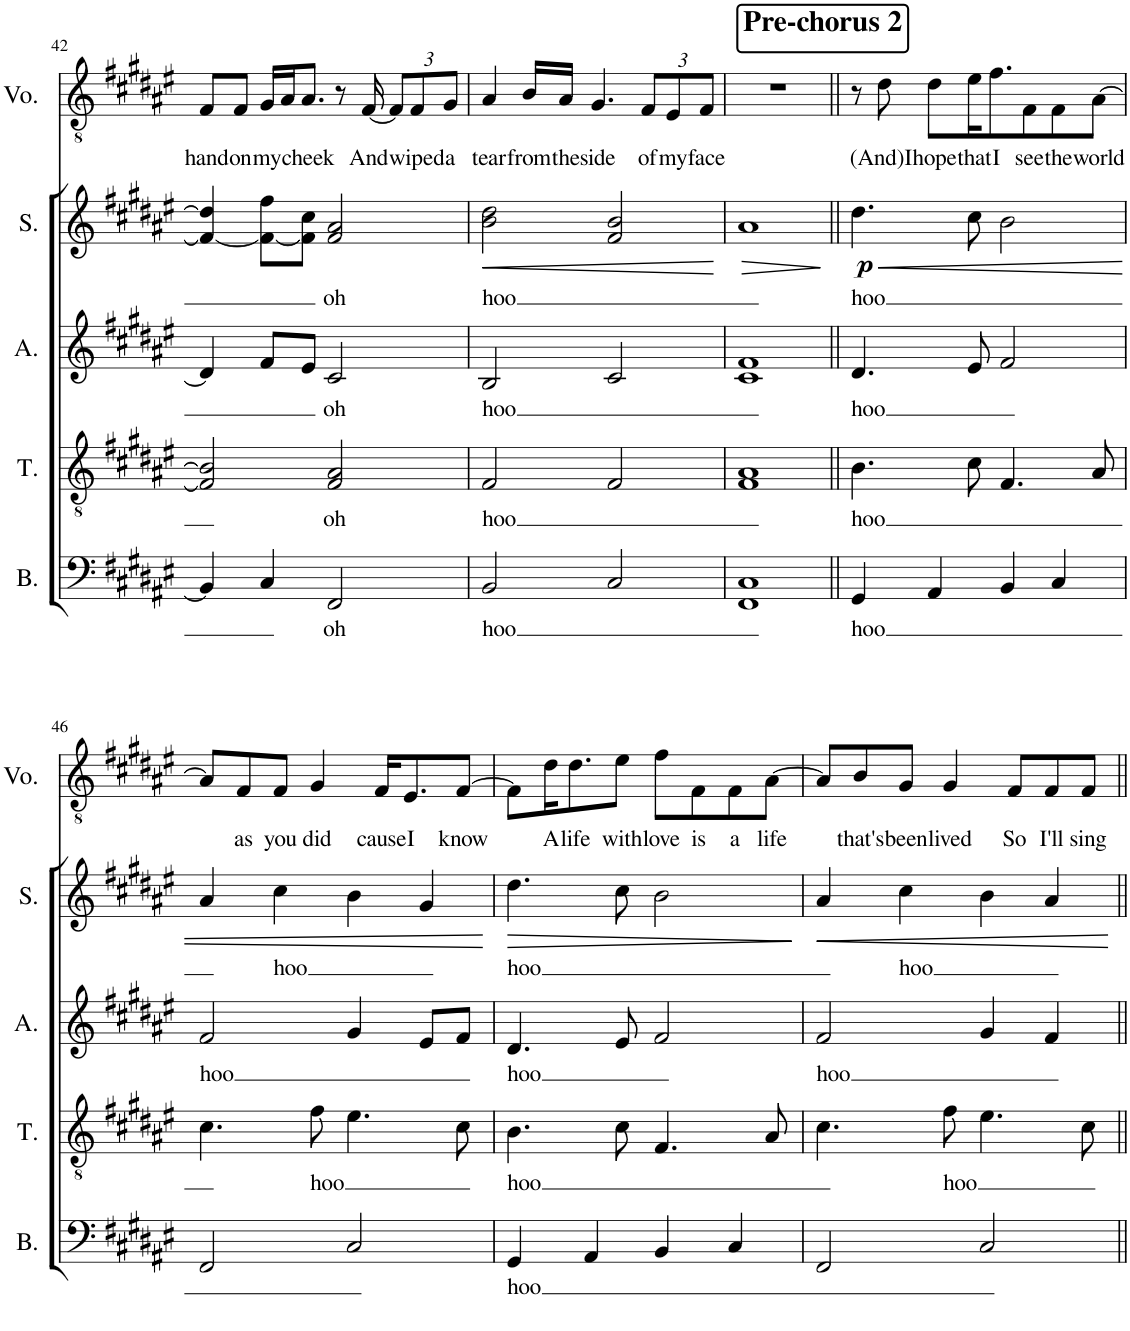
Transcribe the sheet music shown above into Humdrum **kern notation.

**kern	**text	**kern	**text	**kern	**text	**kern	**text	**dynam	**kern	**text	**text
*part5	*part5	*part4	*part4	*part3	*part3	*part2	*part2	*part2	*part1	*part1	*part1
*staff5	*staff5	*staff4	*staff4	*staff3	*staff3	*staff2	*staff2	*staff2	*staff1	*staff1	*staff1
*I"Bass	*	*I"Tenor	*	*I"Alto	*	*I"Soprano	*	*	*I"Voice	*	*
*I'B.	*	*I'T.	*	*I'A.	*	*I'S.	*	*	*I'Vo.	*	*
!!LO:PB:g=z
*clefF4	*	*clefGv2	*	*clefG2	*	*clefG2	*	*	*clefGv2	*	*
*k[f#c#g#d#a#e#]	*	*k[f#c#g#d#a#e#]	*	*k[f#c#g#d#a#e#]	*	*k[f#c#g#d#a#e#]	*	*	*k[f#c#g#d#a#e#]	*	*
*M4/4	*	*M4/4	*	*M4/4	*	*M4/4	*	*	*M4/4	*	*
=42	=42	=42	=42	=42	=42	=42	=42	=42	=42	=42	=42
!	!	!	!	!	!	!	!	!	!	!LO:LY:b	!
4BB/]	.	2F#/] 2B/]	.	4d#/]	.	4f#/_ 4dd#/]	.	.	8F#/L	hand	.
!	!	!	!	!	!	!	!	!	!	!LO:LY:b	!
.	.	.	.	.	.	.	.	.	8F#/J	on	.
!	!	!	!	!	!	!	!	!	!	!LO:LY:b	!
4C#/	.	.	.	8f#/L	.	8f#\_ 8ff#\L	.	.	16G#/LL	my	.
.	.	.	.	.	.	.	.	.	16A#/J	.	.
!	!	!	!	!	!	!	!	!	!	!LO:LY:b	!
.	.	.	.	8e#/J	.	8f#\] 8cc#\J	.	.	8.A#/J	cheek	.
!	!LO:LY:b	!	!LO:LY:b	!	!LO:LY:b	!	!LO:LY:b	!	!	!	!
2FF#/	oh	2F#/ 2A#/	oh	2c#/	oh	2f#/ 2a#/	oh	.	.	.	.
.	.	.	.	.	.	.	.	.	8r	.	.
!	!	!	!	!	!	!	!	!	!	!LO:LY:b	!
.	.	.	.	.	.	.	.	.	[16F#/	And	.
*	*	*	*	*	*	*	*	*	*Xbrackettup	*	*
.	.	.	.	.	.	.	.	.	12F#/L]	.	.
!	!	!	!	!	!	!	!	!	!	!LO:LY:b	!
.	.	.	.	.	.	.	.	.	12F#/	wiped	.
!	!	!	!	!	!	!	!	!	!	!LO:LY:b	!
.	.	.	.	.	.	.	.	.	12G#/J	a	.
=43	=43	=43	=43	=43	=43	=43	=43	=43	=43	=43	=43
!	!LO:LY:b	!	!LO:LY:b	!	!LO:LY:b	!	!LO:LY:b	!LO:HP:b	!	!LO:LY:b	!LO:LY:b
2BB/	hoo	2F#/	hoo	2B/	hoo	2b\ 2dd#\	hoo	<	4A#/	tear	a
!	!	!	!	!	!	!	!	!	!	!LO:LY:b	!
.	.	.	.	.	.	.	.	.	16B/LL	from	.
!	!	!	!	!	!	!	!	!	!	!LO:LY:b	!
.	.	.	.	.	.	.	.	.	16A#/JJ	the	.
!	!	!	!	!	!	!	!	!	!	!LO:LY:b	!
.	.	.	.	.	.	.	.	.	4.G#/	side	.
2C#/	.	2F#/	.	2c#/	.	2f#/ 2b/	.	.	.	.	.
!	!	!	!	!	!	!	!	!	!	!LO:LY:b	!
.	.	.	.	.	.	.	.	.	12F#/L	of	.
!	!	!	!	!	!	!	!	!	!	!LO:LY:b	!
.	.	.	.	.	.	.	.	.	12E#/	my	.
!	!	!	!	!	!	!	!	!	!	!LO:LY:b	!
.	.	.	.	.	.	.	.	.	12F#/J	face	.
.	.	.	.	.	.	.	.	[	.	.	.
=44	=44	=44	=44	=44	=44	=44	=44	=44	=44	=44	=44
!	!	!	!	!	!	!	!	!LO:HP:b	!	!	!
1FF# 1C#	.	1F# 1A#	.	1c# 1f#	.	1a#	.	>	1r	.	.
.	.	.	.	.	.	.	.	]	.	.	.
!!LO:REH:place=s1:a:t=
!!LO:REH:place=s1:a:B:cj:fs=14:t=Pre-chorus 2
=45||	=45||	=45||	=45||	=45||	=45||	=45||	=45||	=45||	=45||	=45||	=45||
!	!LO:LY:b	!	!LO:LY:b	!	!LO:LY:b	!	!LO:LY:b	!LO:HP:b	!	!	!
!	!	!	!	!	!	!	!	!LO:DY:n=1:b	!	!	!
4GG#/	hoo	4.B\	hoo	4.d#/	hoo	4.dd#\	hoo	< p	8r	.	.
!	!	!	!	!	!	!	!	!	!	!LO:LY:b	!
.	.	.	.	.	.	.	.	.	8d#\	(And)I	.
!	!	!	!	!	!	!	!	!	!	!LO:LY:b	!
4AA#/	.	.	.	.	.	.	.	.	8d#\L	hope	.
!	!	!	!	!	!	!	!	!	!	!LO:LY:b	!
.	.	8c#\	.	8e#/	.	8cc#\	.	.	16e#\K	that	.
!	!	!	!	!	!	!	!	!	!	!LO:LY:b	!
.	.	.	.	.	.	.	.	.	8.f#\	I	.
4BB/	.	4.F#/	.	2f#/	.	2b\	.	.	.	.	.
!	!	!	!	!	!	!	!	!	!	!LO:LY:b	!
.	.	.	.	.	.	.	.	.	8F#\	see	.
!	!	!	!	!	!	!	!	!	!	!LO:LY:b	!
4C#/	.	.	.	.	.	.	.	.	8F#\	the	.
!	!	!	!	!	!	!	!	!	!	!LO:LY:b	!
.	.	8A#/	.	.	.	.	.	.	[8A#\J	world	.
!!LO:LB:g=z
=46	=46	=46	=46	=46	=46	=46	=46	=46	=46	=46	=46
!	!	!	!	!	!LO:LY:b	!	!	!	!	!	!
2FF#/	.	4.c#\	.	2f#/	hoo	4a#/	.	.	8A#/L]	.	.
!	!	!	!	!	!	!	!	!	!	!LO:LY:b	!LO:LY:b
.	.	.	.	.	.	.	.	.	8F#/	as	a
!	!	!	!	!	!	!	!LO:LY:b	!	!	!LO:LY:b	!
.	.	.	.	.	.	4cc#\	hoo	.	8F#/J	you	.
!	!	!	!LO:LY:b	!	!	!	!	!	!	!LO:LY:b	!
.	.	8f#\	hoo	.	.	.	.	.	4G#/	did	.
2C#/	.	4.e#\	.	4g#/	.	4b\	.	.	.	.	.
!	!	!	!	!	!	!	!	!	!	!LO:LY:b	!
.	.	.	.	.	.	.	.	.	16F#/KL	cause	.
!	!	!	!	!	!	!	!	!	!	!LO:LY:b	!
.	.	.	.	.	.	.	.	.	8.E#/	I	.
.	.	.	.	8e#/L	.	4g#/	.	.	.	.	.
!	!	!	!	!	!	!	!	!	!	!LO:LY:b	!
.	.	8c#\	.	8f#/J	.	.	.	.	[8F#/J	know	.
.	.	.	.	.	.	.	.	[	.	.	.
=47	=47	=47	=47	=47	=47	=47	=47	=47	=47	=47	=47
!	!LO:LY:b	!	!LO:LY:b	!	!LO:LY:b	!	!LO:LY:b	!LO:HP:b	!	!	!
4GG#/	hoo	4.B\	hoo	4.d#/	hoo	4.dd#\	hoo	>	8F#\L]	.	.
!	!	!	!	!	!	!	!	!	!	!LO:LY:b	!
.	.	.	.	.	.	.	.	.	16d#\K	A	.
!	!	!	!	!	!	!	!	!	!	!LO:LY:b	!
.	.	.	.	.	.	.	.	.	8.d#\	life	.
4AA#/	.	.	.	.	.	.	.	.	.	.	.
!	!	!	!	!	!	!	!	!	!	!LO:LY:b	!
.	.	8c#\	.	8e#/	.	8cc#\	.	.	8e#\J	with	.
!	!	!	!	!	!	!	!	!	!	!LO:LY:b	!
4BB/	.	4.F#/	.	2f#/	.	2b\	.	.	8f#\L	love	.
!	!	!	!	!	!	!	!	!	!	!LO:LY:b	!
.	.	.	.	.	.	.	.	.	8F#\	is	.
!	!	!	!	!	!	!	!	!	!	!LO:LY:b	!
4C#/	.	.	.	.	.	.	.	.	8F#\	a	.
!	!	!	!	!	!	!	!	!	!	!LO:LY:b	!
.	.	8A#/	.	.	.	.	.	.	[8A#\J	life	.
.	.	.	.	.	.	.	.	]	.	.	.
=48	=48	=48	=48	=48	=48	=48	=48	=48	=48	=48	=48
!	!	!	!	!	!LO:LY:b	!	!	!LO:HP:b	!	!	!
2FF#/	.	4.c#\	.	2f#/	hoo	4a#/	.	<	8A#/L]	.	.
!	!	!	!	!	!	!	!	!	!	!LO:LY:b	!LO:LY:b
.	.	.	.	.	.	.	.	.	8B/	that's	a
!	!	!	!	!	!	!	!LO:LY:b	!	!	!LO:LY:b	!
.	.	.	.	.	.	4cc#\	hoo	.	8G#/J	been	.
!	!	!	!LO:LY:b	!	!	!	!	!	!	!LO:LY:b	!
.	.	8f#\	hoo	.	.	.	.	.	4G#/	lived	.
2C#/	.	4.e#\	.	4g#/	.	4b\	.	.	.	.	.
!	!	!	!	!	!	!	!	!	!	!LO:LY:b	!
.	.	.	.	.	.	.	.	.	8F#/L	So	.
!	!	!	!	!	!	!	!	!	!	!LO:LY:b	!
.	.	.	.	4f#/	.	4a#/	.	.	8F#/	I'll	.
!	!	!	!	!	!	!	!	!	!	!LO:LY:b	!
.	.	8c#\	.	.	.	.	.	.	8F#/J	sing	.
.	.	.	.	.	.	.	.	[	.	.	.
=||	=||	=||	=||	=||	=||	=||	=||	=||	=||	=||	=||
*-	*-	*-	*-	*-	*-	*-	*-	*-	*-	*-	*-
